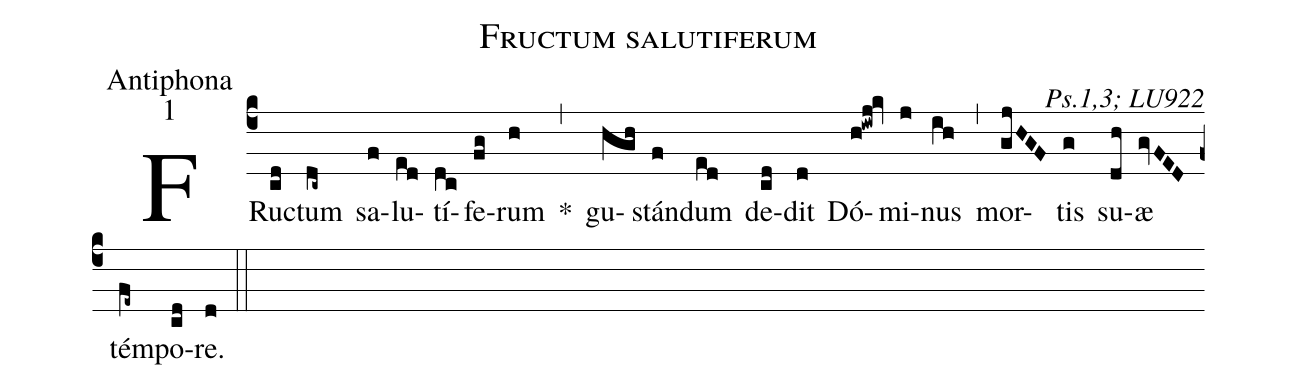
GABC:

name:Fructum salutiferum;
office-part:Antiphona;
mode:1;
commentary:Ps.1,3; LU922;
%%
(c4)
FRu(cd)ctum(dc~) sa(f)lu(ed)tí(dc)fe(fg)rum(h) *(,)
gu(hgh)stán(f)dum(ed) de(cd)dit(d) Dó(h!iwj!kv)mi(j)nus(ih) (,)
mor(gjHGF)tis(g) su(dh)æ(gvFED) tém(fe~)po(cd)re.(d) (::)
